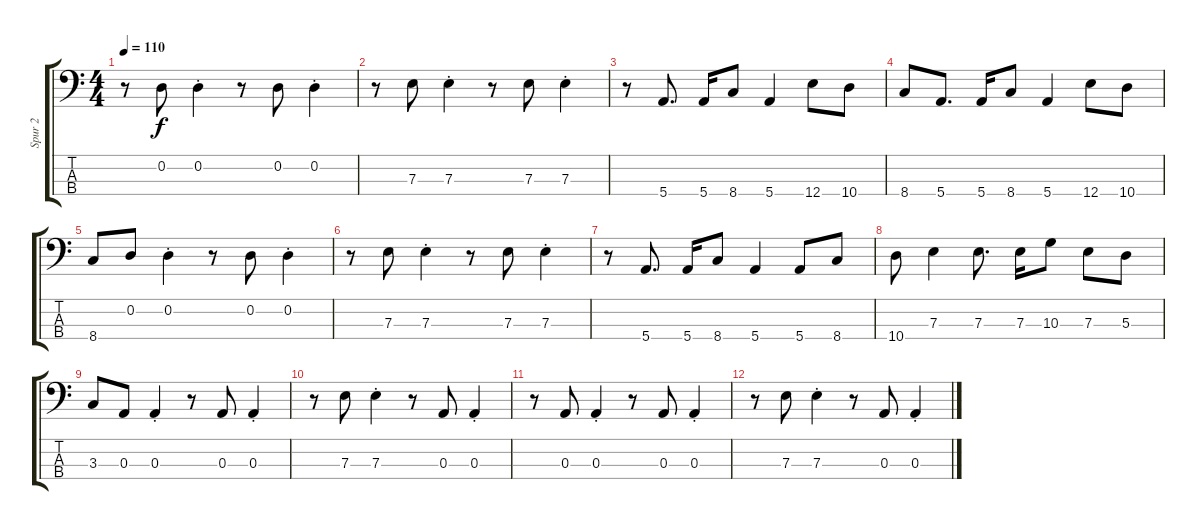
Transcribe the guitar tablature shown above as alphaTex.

\track ("Spur 2" "Spur 2") {instrument electricbassfinger}
\staff {score tabs}
\tuning (G2 D2 A1 E1) {hide}
\ts (4 4)
\tempo 110
\clef f4
\ks c
r.8{dy f} 0.2.8 0.2{st}.4 r.8 0.2.8 0.2{st}.4 |
r.8 7.3.8 7.3{st}.4 r.8 7.3.8 7.3{st}.4 |
r.8 5.4.8{d} 5.4.16 8.4.8 5.4.4 12.4.8 10.4.8 |
8.4.8 5.4.8{d} 5.4.16 8.4.8 5.4.4 12.4.8 10.4.8 |
8.4.8 0.2.8 0.2{st}.4 r.8 0.2.8 0.2{st}.4 |
r.8 7.3.8 7.3{st}.4 r.8 7.3.8 7.3{st}.4 |
r.8 5.4.8{d} 5.4.16 8.4.8 5.4.4 5.4.8 8.4.8 |
10.4.8 7.3.4 7.3.8{d} 7.3.16 10.3.8 7.3.8 5.3.8 |
3.3.8 0.3.8 0.3{st}.4 r.8 0.3.8 0.3{st}.4 |
r.8 7.3.8 7.3{st}.4 r.8 0.3.8 0.3{st}.4 |
r.8 0.3.8 0.3{st}.4 r.8 0.3.8 0.3{st}.4 |
r.8 7.3.8 7.3{st}.4 r.8 0.3.8 0.3{st}.4
